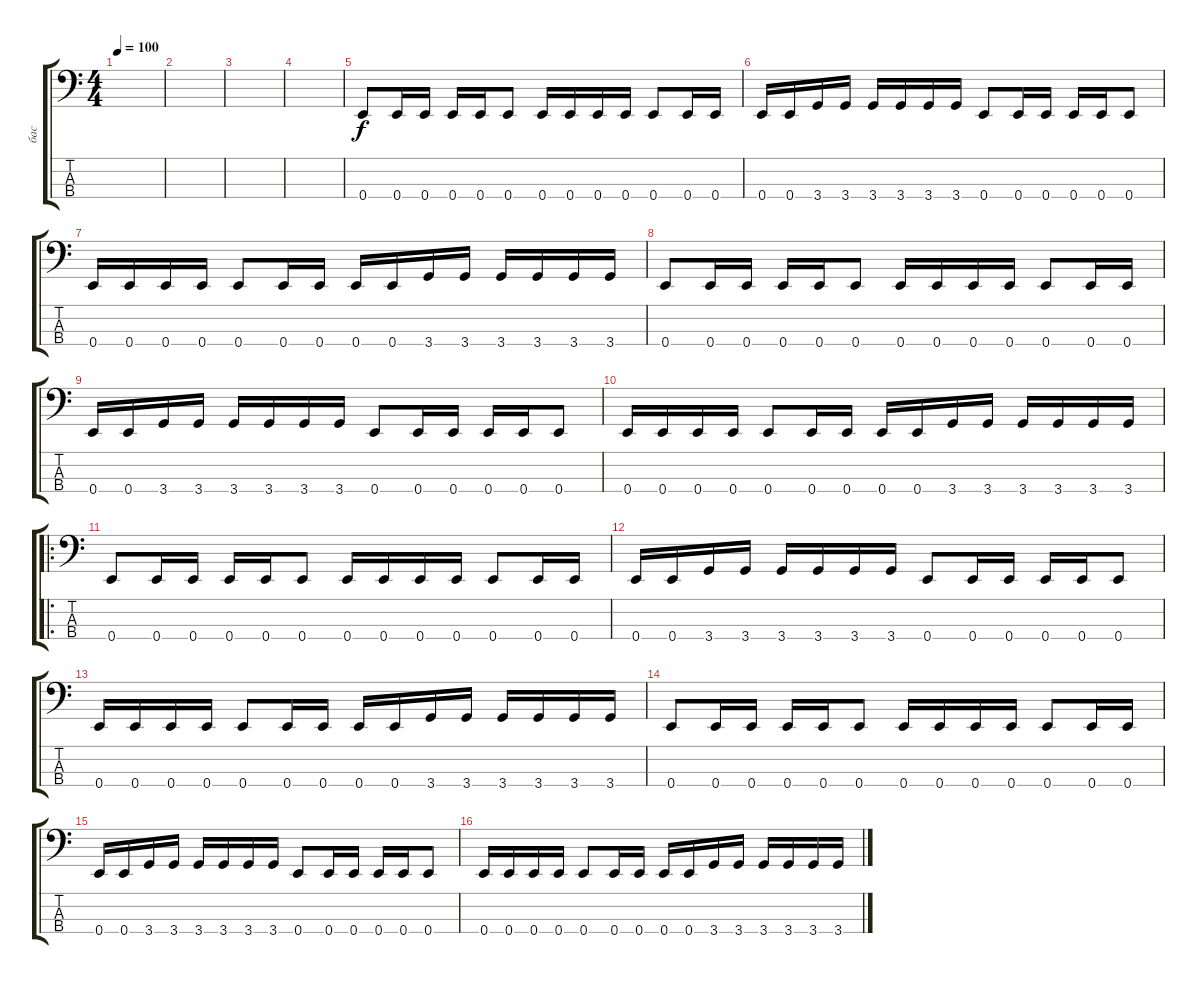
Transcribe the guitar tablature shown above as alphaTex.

\track ("бас" "бас") {instrument electricbasspick}
\staff {score tabs}
\tuning (G2 D2 A1 E1) {hide}
\ts (4 4)
\tempo 100
\clef f4
\ks c
|
|
|
|
0.4.8 0.4.16 0.4.16 0.4.16 0.4.16 0.4.8 0.4.16 0.4.16 0.4.16 0.4.16 0.4.8 0.4.16 0.4.16 |
0.4.16 0.4.16 3.4.16 3.4.16 3.4.16 3.4.16 3.4.16 3.4.16 0.4.8 0.4.16 0.4.16 0.4.16 0.4.16 0.4.8 |
0.4.16 0.4.16 0.4.16 0.4.16 0.4.8 0.4.16 0.4.16 0.4.16 0.4.16 3.4.16 3.4.16 3.4.16 3.4.16 3.4.16 3.4.16 |
0.4.8 0.4.16 0.4.16 0.4.16 0.4.16 0.4.8 0.4.16 0.4.16 0.4.16 0.4.16 0.4.8 0.4.16 0.4.16 |
0.4.16 0.4.16 3.4.16 3.4.16 3.4.16 3.4.16 3.4.16 3.4.16 0.4.8 0.4.16 0.4.16 0.4.16 0.4.16 0.4.8 |
0.4.16 0.4.16 0.4.16 0.4.16 0.4.8 0.4.16 0.4.16 0.4.16 0.4.16 3.4.16 3.4.16 3.4.16 3.4.16 3.4.16 3.4.16 |
\ro
0.4.8 0.4.16 0.4.16 0.4.16 0.4.16 0.4.8 0.4.16 0.4.16 0.4.16 0.4.16 0.4.8 0.4.16 0.4.16 |
0.4.16 0.4.16 3.4.16 3.4.16 3.4.16 3.4.16 3.4.16 3.4.16 0.4.8 0.4.16 0.4.16 0.4.16 0.4.16 0.4.8 |
0.4.16 0.4.16 0.4.16 0.4.16 0.4.8 0.4.16 0.4.16 0.4.16 0.4.16 3.4.16 3.4.16 3.4.16 3.4.16 3.4.16 3.4.16 |
0.4.8 0.4.16 0.4.16 0.4.16 0.4.16 0.4.8 0.4.16 0.4.16 0.4.16 0.4.16 0.4.8 0.4.16 0.4.16 |
0.4.16 0.4.16 3.4.16 3.4.16 3.4.16 3.4.16 3.4.16 3.4.16 0.4.8 0.4.16 0.4.16 0.4.16 0.4.16 0.4.8 |
0.4.16 0.4.16 0.4.16 0.4.16 0.4.8 0.4.16 0.4.16 0.4.16 0.4.16 3.4.16 3.4.16 3.4.16 3.4.16 3.4.16 3.4.16
